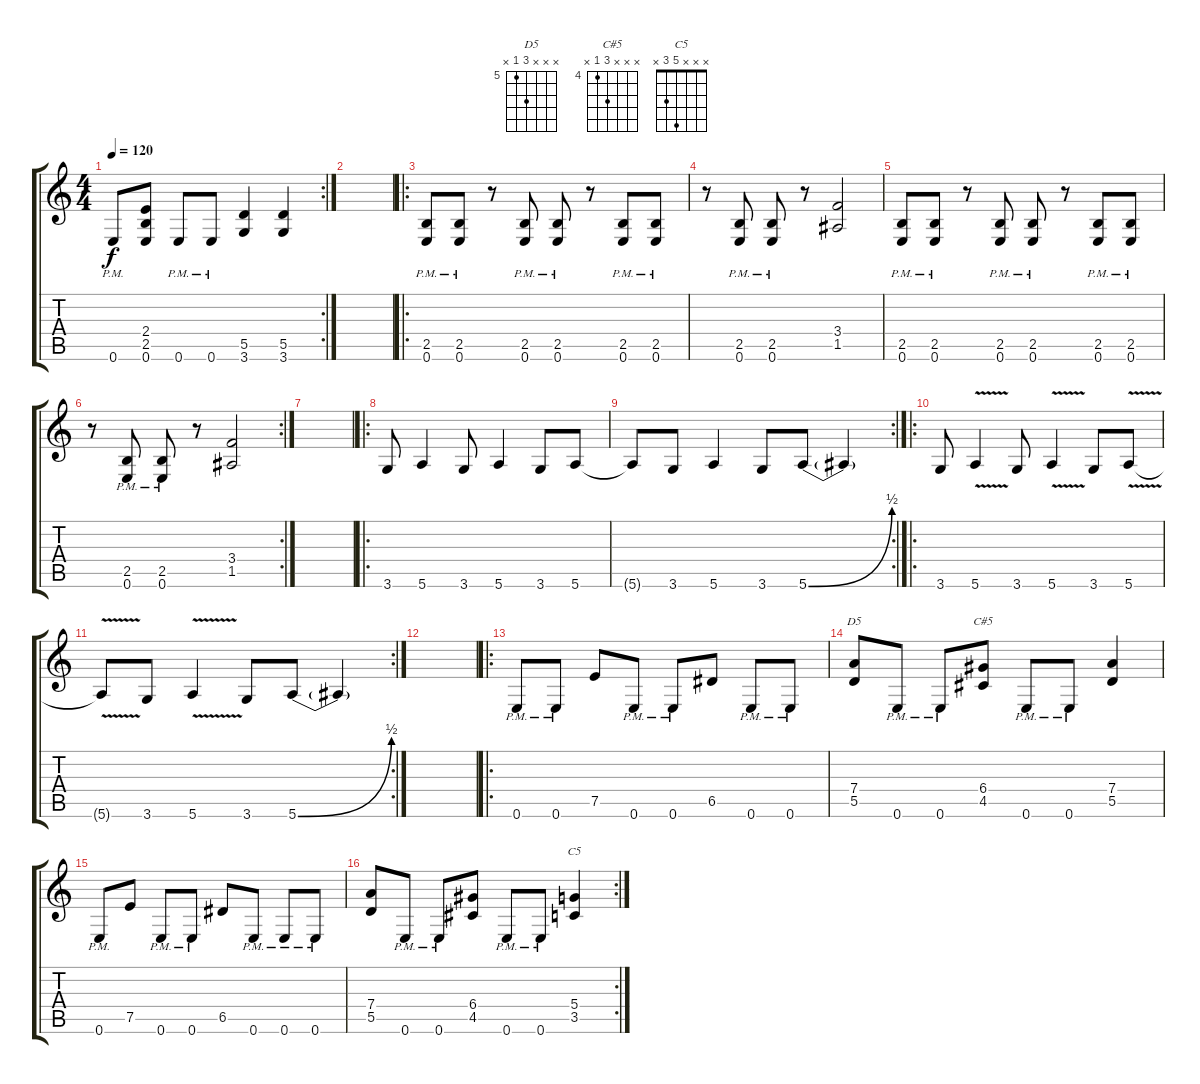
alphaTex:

\track "" {instrument overdrivenguitar}
\staff {score tabs}
\tuning (E4 B3 G3 D3 A2 E2) {hide}
\chord ("D5" x x x 7 5 x) {firstfret 5}
\chord ("C#5" x x x 6 4 x) {firstfret 4}
\chord ("C5" x x x 5 3 x)
\rc 2
\ts (4 4)
\tempo 120
\clef g2
\ks c
0.6{pm}.8{dy f} (2.4 2.5 0.6).8 0.6{pm}.8 0.6{pm}.8 (5.5 3.6).4 (5.5 3.6).4 |
|
\ro
(2.5{pm} 0.6{pm}).8 (2.5{pm} 0.6{pm}).8 r.8 (2.5{pm} 0.6{pm}).8 (2.5{pm} 0.6{pm}).8 r.8 (2.5{pm} 0.6{pm}).8 (2.5{pm} 0.6{pm}).8 |
r.8 (2.5{pm} 0.6{pm}).8 (2.5{pm} 0.6{pm}).8 r.8 (3.4 1.5).2 |
(2.5{pm} 0.6{pm}).8 (2.5{pm} 0.6{pm}).8 r.8 (2.5{pm} 0.6{pm}).8 (2.5{pm} 0.6{pm}).8 r.8 (2.5{pm} 0.6{pm}).8 (2.5{pm} 0.6{pm}).8 |
\rc 2
r.8 (2.5{pm} 0.6{pm}).8 (2.5{pm} 0.6{pm}).8 r.8 (3.4 1.5).2 |
|
\ro
3.6.8 5.6.4 3.6.8 5.6.4 3.6.8 5.6.8 |
\rc 2
5.6{t}.8 3.6.8 5.6.4 3.6.8 5.6{be (bend 0 0 60 2)}.8 5.6{t}.4{txt ""} |
\ro
3.6.8 5.6{v}.4 3.6.8 5.6{v}.4 3.6.8 5.6{v}.8 |
\rc 2
5.6{t}.8 3.6.8 5.6{v}.4 3.6.8 5.6{be (bend 0 0 60 2)}.8 5.6{t}.4 |
|
\ro
0.6{pm}.8 0.6{pm}.8 7.5.8 0.6{pm}.8 0.6{pm}.8 6.5.8 0.6{pm}.8 0.6{pm}.8 |
(7.4 5.5).8{ch "D5"} 0.6{pm}.8 0.6{pm}.8 (6.4 4.5).8{ch "C#5"} 0.6{pm}.8 0.6{pm}.8 (7.4 5.5).4 |
0.6{pm}.8 7.5.8 0.6{pm}.8 0.6{pm}.8 6.5.8 0.6{pm}.8 0.6{pm}.8 0.6{pm}.8 |
\rc 2
(7.4 5.5).8 0.6{pm}.8 0.6{pm}.8 (6.4 4.5).8 0.6{pm}.8 0.6{pm}.8 (5.4 3.5).4{ch "C5"}
